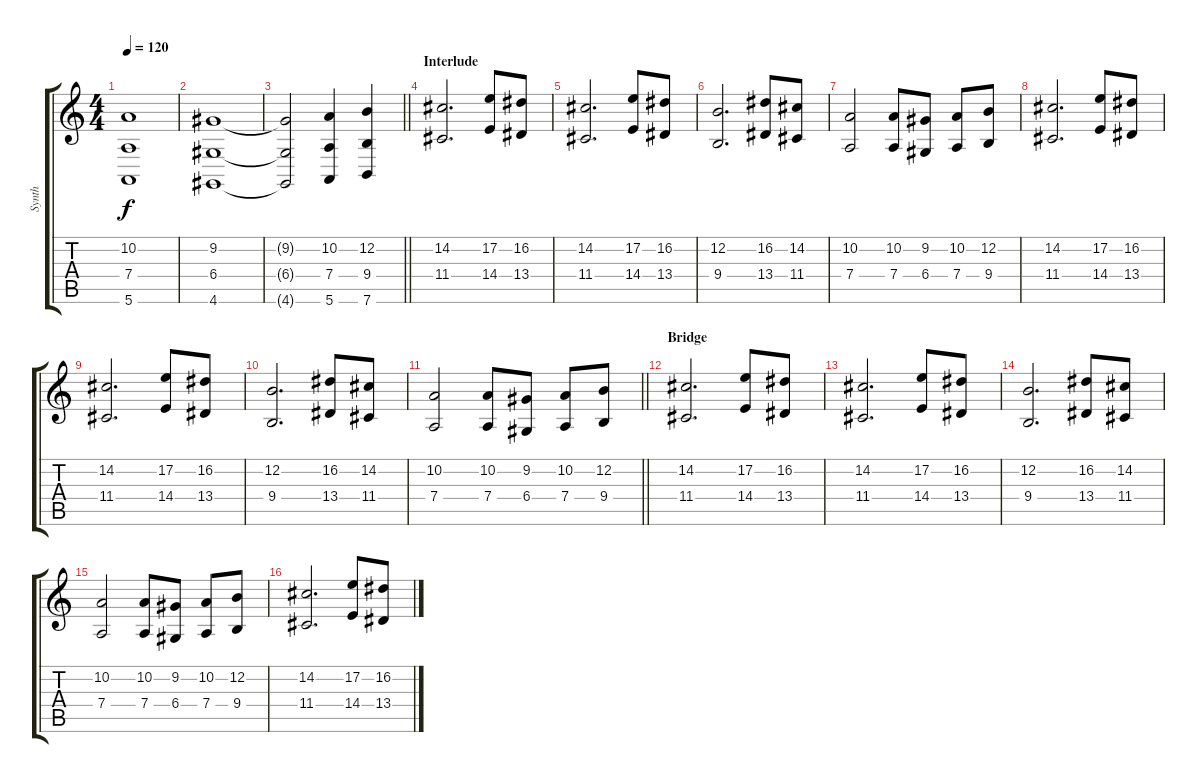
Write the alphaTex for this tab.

\track ("Synth" "Synth") {instrument stringensemble1}
\staff {score tabs}
\tuning (E4 B3 G3 D3 A2 E2) {hide}
\ts (4 4)
\tempo 120
\clef g2
\ks c
(10.2{t} 7.4{t} 5.6{t}).1{dy f} |
(9.2 6.4 4.6).1 |
\barLineRight lightlight
(9.2{t} 6.4{t} 4.6{t}).2 (10.2 7.4 5.6).4 (12.2 9.4 7.6).4 |
\section ("" "Interlude")
(14.2 11.4).2{d} (17.2 14.4).8 (16.2 13.4).8 |
(14.2 11.4).2{d} (17.2 14.4).8 (16.2 13.4).8 |
(12.2 9.4).2{d} (16.2 13.4).8 (14.2 11.4).8 |
(10.2 7.4).2 (10.2 7.4).8 (9.2 6.4).8 (10.2 7.4).8 (12.2 9.4).8 |
(14.2 11.4).2{d} (17.2 14.4).8 (16.2 13.4).8 |
(14.2 11.4).2{d} (17.2 14.4).8 (16.2 13.4).8 |
(12.2 9.4).2{d} (16.2 13.4).8 (14.2 11.4).8 |
\barLineRight lightlight
(10.2 7.4).2 (10.2 7.4).8 (9.2 6.4).8 (10.2 7.4).8 (12.2 9.4).8 |
\section ("" "Bridge")
(14.2 11.4).2{d} (17.2 14.4).8 (16.2 13.4).8 |
(14.2 11.4).2{d} (17.2 14.4).8 (16.2 13.4).8 |
(12.2 9.4).2{d} (16.2 13.4).8 (14.2 11.4).8 |
(10.2 7.4).2 (10.2 7.4).8 (9.2 6.4).8 (10.2 7.4).8 (12.2 9.4).8 |
(14.2 11.4).2{d} (17.2 14.4).8 (16.2 13.4).8
